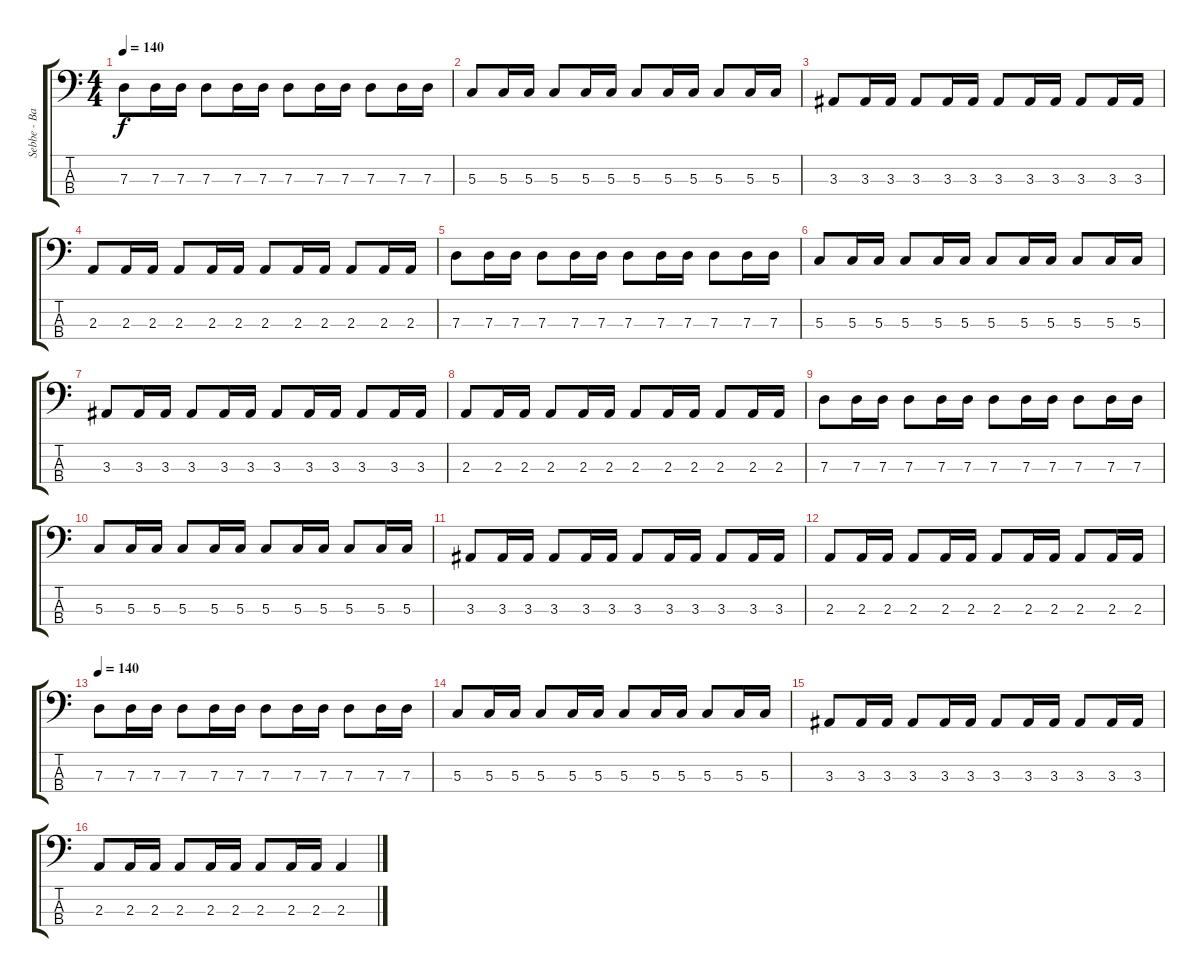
\track ("Sebbe - Bass Guitar" "Sebbe - Ba") {instrument fretlessbass}
\staff {score tabs}
\tuning (F2 C2 G1 D1) {hide}
\ts (4 4)
\tempo 140
\clef f4
\ks c
7.3.8{dy f} 7.3.16 7.3.16 7.3.8 7.3.16 7.3.16 7.3.8 7.3.16 7.3.16 7.3.8 7.3.16 7.3.16 |
5.3.8 5.3.16 5.3.16 5.3.8 5.3.16 5.3.16 5.3.8 5.3.16 5.3.16 5.3.8 5.3.16 5.3.16 |
3.3.8 3.3.16 3.3.16 3.3.8 3.3.16 3.3.16 3.3.8 3.3.16 3.3.16 3.3.8 3.3.16 3.3.16 |
2.3.8 2.3.16 2.3.16 2.3.8 2.3.16 2.3.16 2.3.8 2.3.16 2.3.16 2.3.8 2.3.16 2.3.16 |
7.3.8 7.3.16 7.3.16 7.3.8 7.3.16 7.3.16 7.3.8 7.3.16 7.3.16 7.3.8 7.3.16 7.3.16 |
5.3.8 5.3.16 5.3.16 5.3.8 5.3.16 5.3.16 5.3.8 5.3.16 5.3.16 5.3.8 5.3.16 5.3.16 |
3.3.8 3.3.16 3.3.16 3.3.8 3.3.16 3.3.16 3.3.8 3.3.16 3.3.16 3.3.8 3.3.16 3.3.16 |
2.3.8 2.3.16 2.3.16 2.3.8 2.3.16 2.3.16 2.3.8 2.3.16 2.3.16 2.3.8 2.3.16 2.3.16 |
7.3.8 7.3.16 7.3.16 7.3.8 7.3.16 7.3.16 7.3.8 7.3.16 7.3.16 7.3.8 7.3.16 7.3.16 |
5.3.8 5.3.16 5.3.16 5.3.8 5.3.16 5.3.16 5.3.8 5.3.16 5.3.16 5.3.8 5.3.16 5.3.16 |
3.3.8 3.3.16 3.3.16 3.3.8 3.3.16 3.3.16 3.3.8 3.3.16 3.3.16 3.3.8 3.3.16 3.3.16 |
2.3.8 2.3.16 2.3.16 2.3.8 2.3.16 2.3.16 2.3.8 2.3.16 2.3.16 2.3.8 2.3.16 2.3.16 |
\tempo 140
7.3.8 7.3.16 7.3.16 7.3.8 7.3.16 7.3.16 7.3.8 7.3.16 7.3.16 7.3.8 7.3.16 7.3.16 |
5.3.8 5.3.16 5.3.16 5.3.8 5.3.16 5.3.16 5.3.8 5.3.16 5.3.16 5.3.8 5.3.16 5.3.16 |
3.3.8 3.3.16 3.3.16 3.3.8 3.3.16 3.3.16 3.3.8 3.3.16 3.3.16 3.3.8 3.3.16 3.3.16 |
2.3.8 2.3.16 2.3.16 2.3.8 2.3.16 2.3.16 2.3.8 2.3.16 2.3.16 2.3.4
